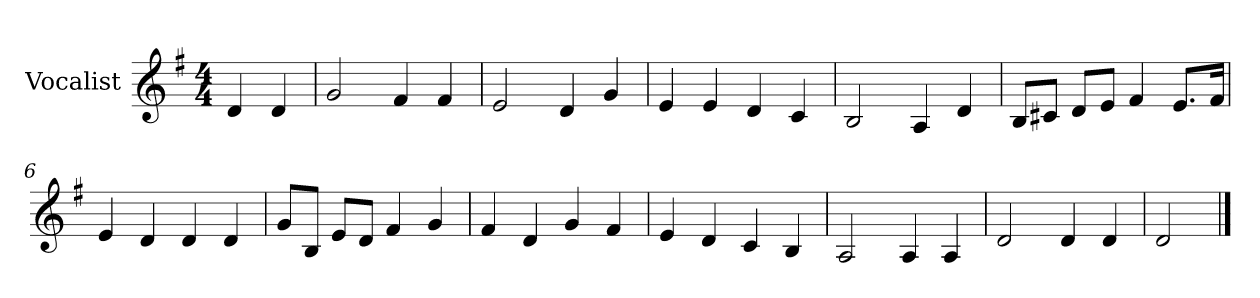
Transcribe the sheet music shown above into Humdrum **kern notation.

**kern
*part1
*staff1
*I"Vocalist
*k[f#]
*G:
*M4/4
=
4d
4d
=1
2g
4f#
4f#
=2
2e
4d
4g
=3
4e
4e
4d
4c
=4
2B
4A
4d
=5
8BL
8c#XJ
8dL
8eJ
4f#
8.eL
16f#Jk
=6
4e
4d
4d
4d
=7
8gL
8BJ
8eL
8dJ
4f#
4g
=8
4f#
4d
4g
4f#
=9
4e
4d
4c
4B
=10
2A
4A
4A
=11
2d
4d
4d
=12
2d
==
*-
